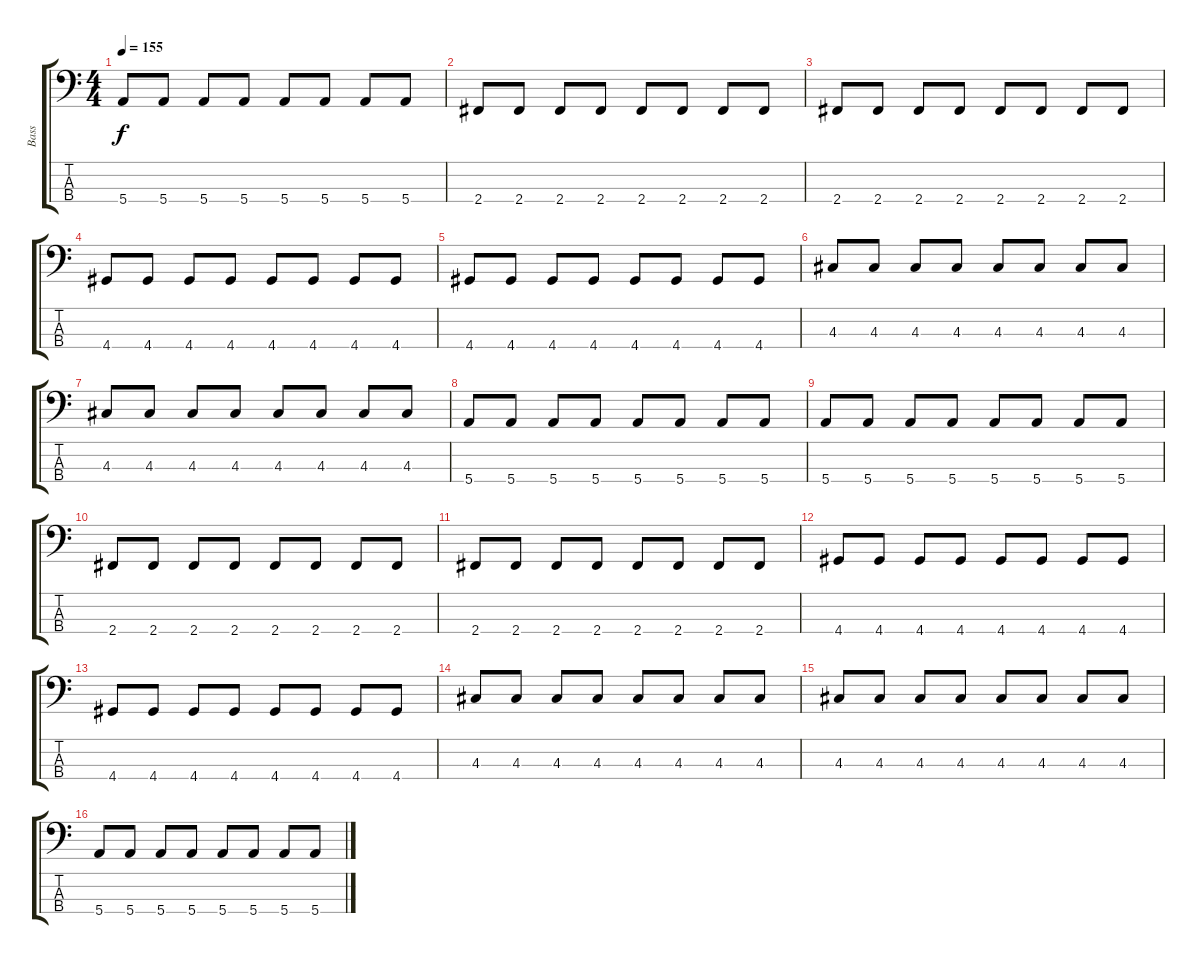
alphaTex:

\track ("Bass" "Bass") {instrument electricbassfinger}
\staff {score tabs}
\tuning (G2 D2 A1 E1) {hide}
\ts (4 4)
\tempo 155
\clef f4
\ks c
5.4.8{dy f} 5.4.8 5.4.8 5.4.8 5.4.8 5.4.8 5.4.8 5.4.8 |
2.4.8 2.4.8 2.4.8 2.4.8 2.4.8 2.4.8 2.4.8 2.4.8 |
2.4.8 2.4.8 2.4.8 2.4.8 2.4.8 2.4.8 2.4.8 2.4.8 |
4.4.8 4.4.8 4.4.8 4.4.8 4.4.8 4.4.8 4.4.8 4.4.8 |
4.4.8 4.4.8 4.4.8 4.4.8 4.4.8 4.4.8 4.4.8 4.4.8 |
4.3.8 4.3.8 4.3.8 4.3.8 4.3.8 4.3.8 4.3.8 4.3.8 |
4.3.8 4.3.8 4.3.8 4.3.8 4.3.8 4.3.8 4.3.8 4.3.8 |
5.4.8 5.4.8 5.4.8 5.4.8 5.4.8 5.4.8 5.4.8 5.4.8 |
5.4.8 5.4.8 5.4.8 5.4.8 5.4.8 5.4.8 5.4.8 5.4.8 |
2.4.8 2.4.8 2.4.8 2.4.8 2.4.8 2.4.8 2.4.8 2.4.8 |
2.4.8 2.4.8 2.4.8 2.4.8 2.4.8 2.4.8 2.4.8 2.4.8 |
4.4.8 4.4.8 4.4.8 4.4.8 4.4.8 4.4.8 4.4.8 4.4.8 |
4.4.8 4.4.8 4.4.8 4.4.8 4.4.8 4.4.8 4.4.8 4.4.8 |
4.3.8 4.3.8 4.3.8 4.3.8 4.3.8 4.3.8 4.3.8 4.3.8 |
4.3.8 4.3.8 4.3.8 4.3.8 4.3.8 4.3.8 4.3.8 4.3.8 |
5.4.8 5.4.8 5.4.8 5.4.8 5.4.8 5.4.8 5.4.8 5.4.8
